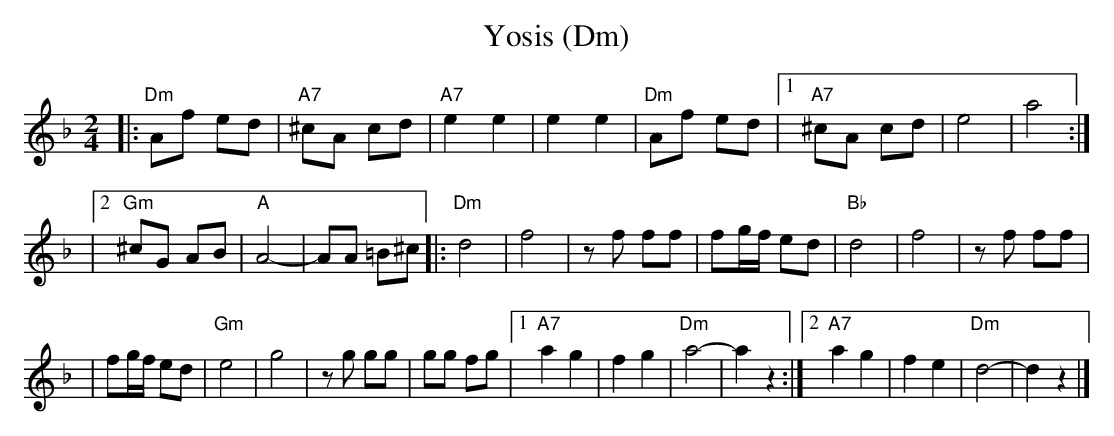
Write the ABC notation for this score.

X:1
T: Yosis (Dm)
M: 2/4
L: 1/8
K: Dm
|: "Dm"Af ed | "A7"^cA cd \
| "A7"e2 e2 | e2 e2 \
| "Dm"Af ed |1 "A7"^cA cd |    e4  | a4     :|
            |2 "Gm"^cG AB | "A"A4- | AA =B^c \
|: "Dm"d4 | f4 \
|      zf ff | fg/f/ ed \
|  "Bb"d4 | f4 \
|      zf ff |
| fg/f/ ed \
|  "Gm"e4 | g4 \
|      zg gg | gg fg \
|1 "A7"a2 g2 | f2 g2 | "Dm"a4- | a2 z2 \
:|2"A7"a2 g2 | f2 e2 | "Dm"d4- | d2 z2 |]
